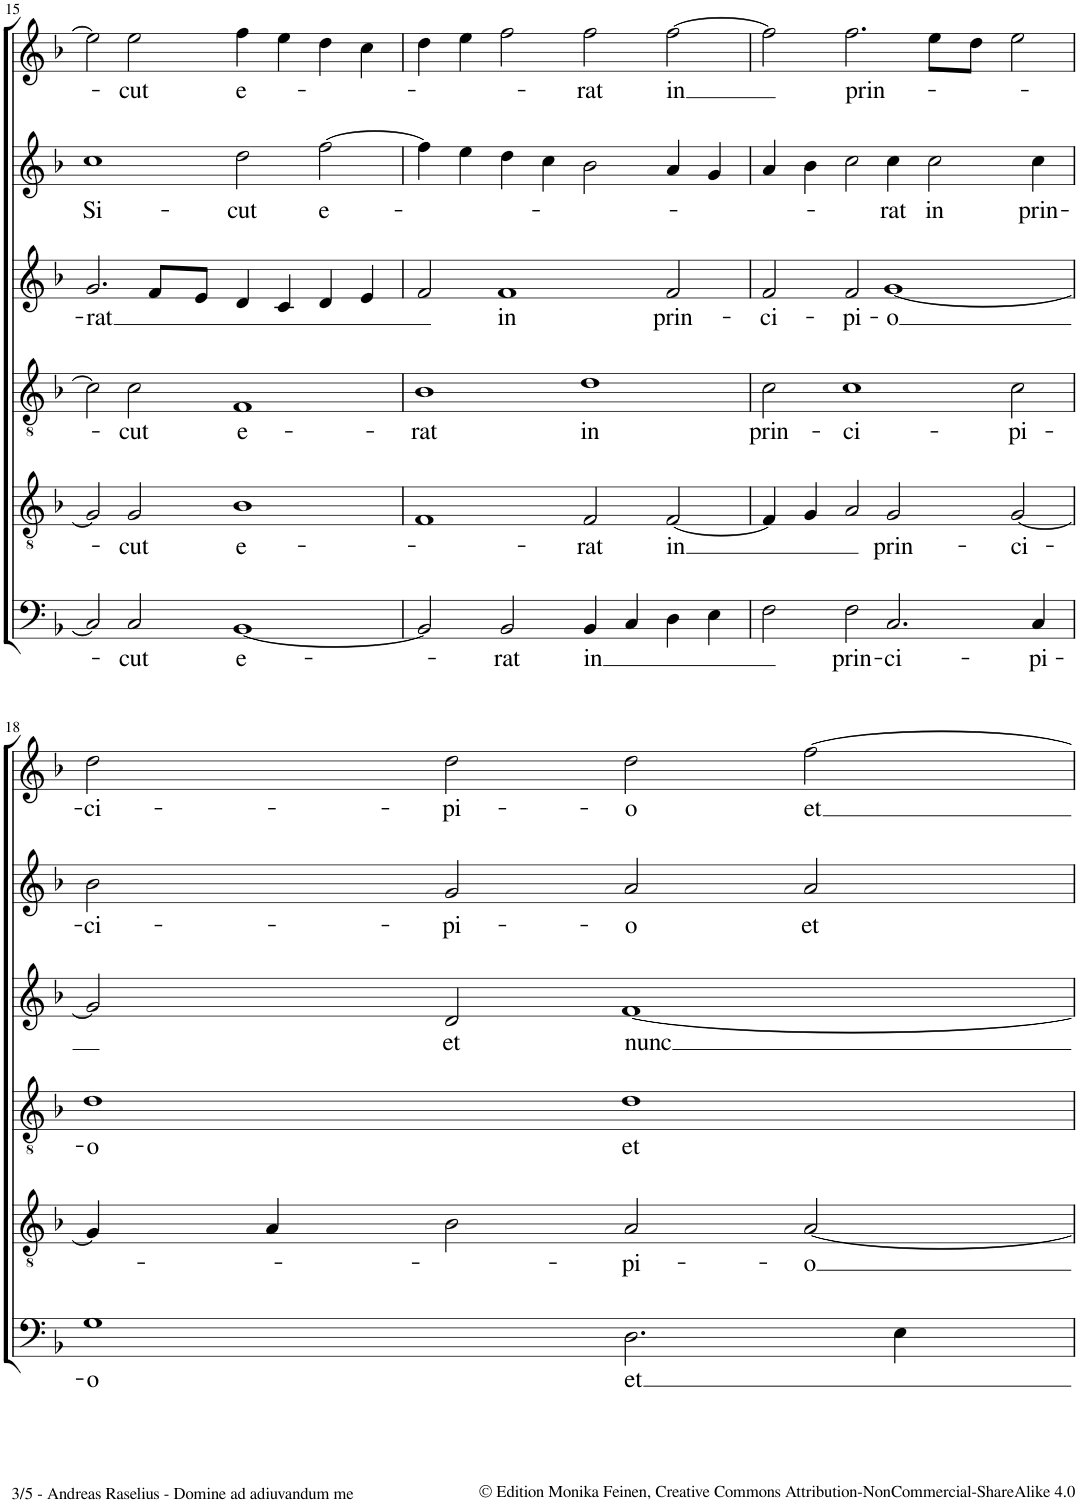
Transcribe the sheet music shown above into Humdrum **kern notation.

**kern	**text	**kern	**text	**kern	**text	**kern	**text	**kern	**text	**kern	**text
*part6	*part6	*part5	*part5	*part4	*part4	*part3	*part3	*part2	*part2	*part1	*part1
*staff6	*staff6	*staff5	*staff5	*staff4	*staff4	*staff3	*staff3	*staff2	*staff2	*staff1	*staff1
*I"Bassus	*	*I"Tenor II	*	*I"Tenor I	*	*I"Altus	*	*I"Cantus II	*	*I"Cantus I	*
!!LO:PB:g=z
*clefF4	*	*clefGv2	*	*clefGv2	*	*clefG2	*	*clefG2	*	*clefG2	*
*k[b-]	*	*k[b-]	*	*k[b-]	*	*k[b-]	*	*k[b-]	*	*k[b-]	*
*M2/1	*	*M2/1	*	*M2/1	*	*M2/1	*	*M2/1	*	*M2/1	*
=15	=15	=15	=15	=15	=15	=15	=15	=15	=15	=15	=15
!	!	!	!	!	!	!	!LO:LY:b	!	!LO:LY:b	!	!
2C/]	.	2G/]	.	2c\]	.	2.g/	rat	1cc	Si-	2ee\]	.
!	!LO:LY:b	!	!LO:LY:b	!	!LO:LY:b	!	!	!	!	!	!LO:LY:b
2C/	cut	2G/	cut	2c\	cut	.	.	.	.	2ee\	cut
.	.	.	.	.	.	8f/L	.	.	.	.	.
.	.	.	.	.	.	8e/J	.	.	.	.	.
!	!LO:LY:b	!	!LO:LY:b	!	!LO:LY:b	!	!	!	!LO:LY:b	!	!LO:LY:b
[1BB-	e-	1B-	e-	1F	e-	4d/	.	2dd\	-cut	4ff\	e-
.	.	.	.	.	.	4c/	.	.	.	4ee\	.
!	!	!	!	!	!	!	!	!	!LO:LY:b	!	!
.	.	.	.	.	.	4d/	.	[2ff\	e-	4dd\	.
.	.	.	.	.	.	4e/	.	.	.	4cc\	.
=16	=16	=16	=16	=16	=16	=16	=16	=16	=16	=16	=16
!	!	!	!	!	!LO:LY:b	!	!	!	!	!	!
2BB-/]	.	1F	.	1B-	-rat	2f/	.	4ff\]	.	4dd\	.
.	.	.	.	.	.	.	.	4ee\	.	4ee\	.
!	!LO:LY:b	!	!	!	!	!	!LO:LY:b	!	!	!	!
2BB-/	-rat	.	.	.	.	1f	in	4dd\	.	2ff\	.
.	.	.	.	.	.	.	.	4cc\	.	.	.
!	!LO:LY:b	!	!LO:LY:b	!	!LO:LY:b	!	!	!	!	!	!LO:LY:b
4BB-/	in	2F/	-rat	1d	in	.	.	2b-\	.	2ff\	-rat
4C/	.	.	.	.	.	.	.	.	.	.	.
!	!	!	!LO:LY:b	!	!	!	!LO:LY:b	!	!	!	!LO:LY:b
4D\	.	[2F/	in	.	.	2f/	prin-	4a/	.	[2ff\	in
4E\	.	.	.	.	.	.	.	4g/	.	.	.
=17	=17	=17	=17	=17	=17	=17	=17	=17	=17	=17	=17
!	!	!	!	!	!LO:LY:b	!	!LO:LY:b	!	!	!	!
2F\	.	4F/]	.	2c\	prin-	2f/	-ci-	4a/	.	2ff\]	.
.	.	4G/	.	.	.	.	.	4b-\	.	.	.
!	!LO:LY:b	!	!	!	!LO:LY:b	!	!LO:LY:b	!	!	!	!LO:LY:b
2F\	prin-	2A/	.	1c	-ci-	2f/	-pi-	2cc\	.	2.ff\	prin-
!	!LO:LY:b	!	!LO:LY:b	!	!	!	!LO:LY:b	!	!LO:LY:b	!	!
2.C/	-ci-	2G/	prin-	.	.	[1g	-o	4cc\	-rat	.	.
!	!	!	!	!	!	!	!	!	!LO:LY:b	!	!
.	.	.	.	.	.	.	.	2cc\	in	8ee\L	.
.	.	.	.	.	.	.	.	.	.	8dd\J	.
!	!	!	!LO:LY:b	!	!LO:LY:b	!	!	!	!	!	!
.	.	[2G/	-ci-	2c\	-pi-	.	.	.	.	2ee\	.
!	!LO:LY:b	!	!	!	!	!	!	!	!LO:LY:b	!	!
4C/	-pi-	.	.	.	.	.	.	4cc\	prin-	.	.
!!LO:LB:g=z
=18	=18	=18	=18	=18	=18	=18	=18	=18	=18	=18	=18
!	!LO:LY:b	!	!	!	!LO:LY:b	!	!	!	!LO:LY:b	!	!LO:LY:b
1G	o	4G/]	.	1d	o	2g/]	.	2b-\	ci-	2dd\	ci-
.	.	4A/	.	.	.	.	.	.	.	.	.
!	!	!	!	!	!	!	!LO:LY:b	!	!LO:LY:b	!	!LO:LY:b
.	.	2B-\	.	.	.	2d/	et	2g/	-pi-	2dd\	-pi-
!	!LO:LY:b	!	!LO:LY:b	!	!LO:LY:b	!	!LO:LY:b	!	!LO:LY:b	!	!LO:LY:b
2.D\	et	2A/	pi-	1d	et	[1f	nunc	2a/	-o	2dd\	-o
!	!	!	!LO:LY:b	!	!	!	!	!	!LO:LY:b	!	!LO:LY:b
.	.	[2A/	-o	.	.	.	.	2a/	et	[2ff\	et
4E\	.	.	.	.	.	.	.	.	.	.	.
=	=	=	=	=	=	=	=	=	=	=	=
*-	*-	*-	*-	*-	*-	*-	*-	*-	*-	*-	*-
